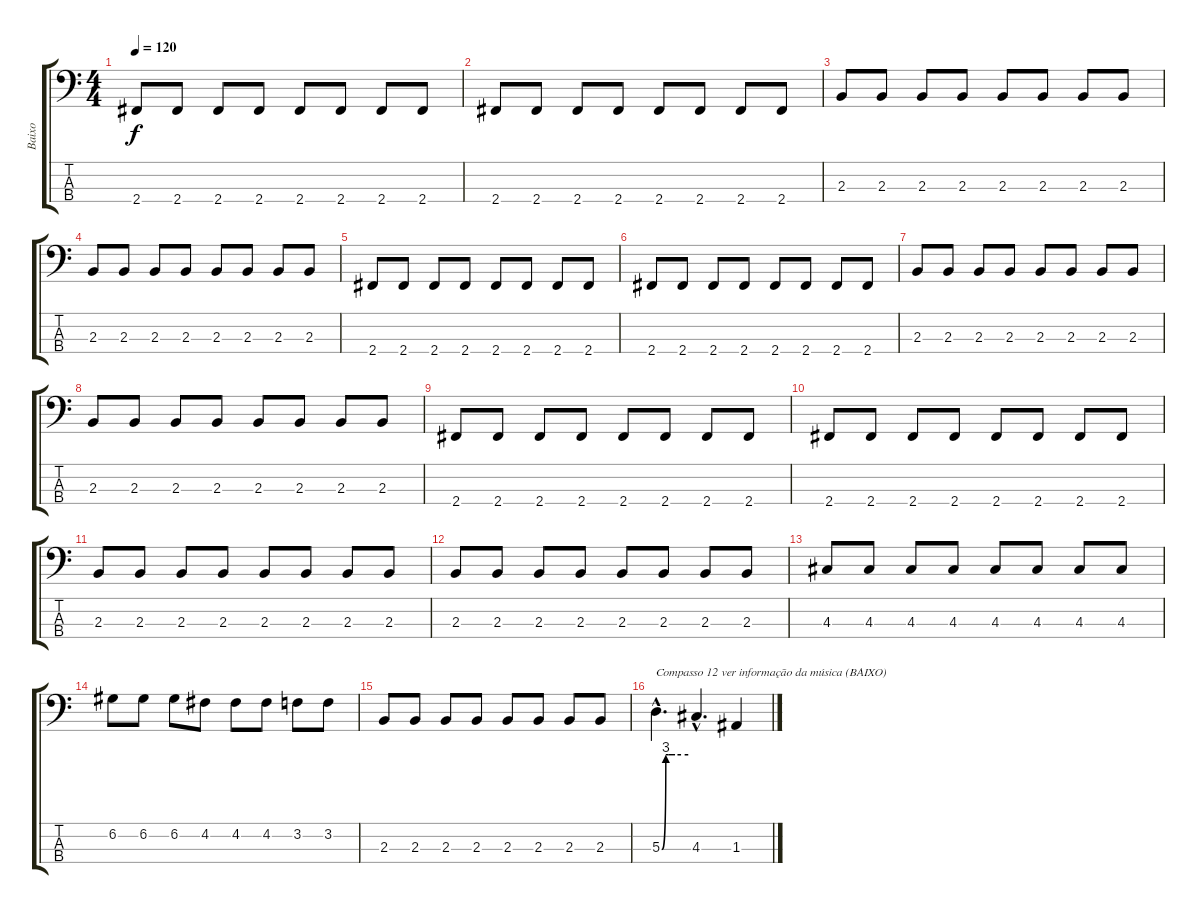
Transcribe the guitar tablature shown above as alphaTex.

\track ("Baixo   " "Baixo   ") {instrument electricbassfinger}
\staff {score tabs}
\tuning (G2 D2 A1 E1) {hide}
\ts (4 4)
\tempo 120
\clef f4
\ks c
2.4.8{dy f instrument electricbassfinger} 2.4.8 2.4.8 2.4.8 2.4.8 2.4.8 2.4.8 2.4.8 |
2.4.8 2.4.8 2.4.8 2.4.8 2.4.8 2.4.8 2.4.8 2.4.8 |
2.3.8 2.3.8 2.3.8 2.3.8 2.3.8 2.3.8 2.3.8 2.3.8 |
2.3.8 2.3.8 2.3.8 2.3.8 2.3.8 2.3.8 2.3.8 2.3.8 |
2.4.8 2.4.8 2.4.8 2.4.8 2.4.8 2.4.8 2.4.8 2.4.8 |
2.4.8 2.4.8 2.4.8 2.4.8 2.4.8 2.4.8 2.4.8 2.4.8 |
2.3.8 2.3.8 2.3.8 2.3.8 2.3.8 2.3.8 2.3.8 2.3.8 |
2.3.8 2.3.8 2.3.8 2.3.8 2.3.8 2.3.8 2.3.8 2.3.8 |
2.4.8 2.4.8 2.4.8 2.4.8 2.4.8 2.4.8 2.4.8 2.4.8 |
2.4.8 2.4.8 2.4.8 2.4.8 2.4.8 2.4.8 2.4.8 2.4.8 |
2.3.8 2.3.8 2.3.8 2.3.8 2.3.8 2.3.8 2.3.8 2.3.8 |
2.3.8 2.3.8 2.3.8 2.3.8 2.3.8 2.3.8 2.3.8 2.3.8 |
4.3.8 4.3.8 4.3.8 4.3.8 4.3.8 4.3.8 4.3.8 4.3.8 |
6.2.8 6.2.8 6.2.8 4.2.8 4.2.8 4.2.8 3.2.8 3.2.8 |
2.3.8 2.3.8 2.3.8 2.3.8 2.3.8 2.3.8 2.3.8 2.3.8 |
5.3{be (custom 0 0 9 12 15 12 30 12 60 12) hac}.4{d txt "Compasso 12 ver informação da música (BAIXO)"} 4.3{hac}.4{d} 1.3.4
